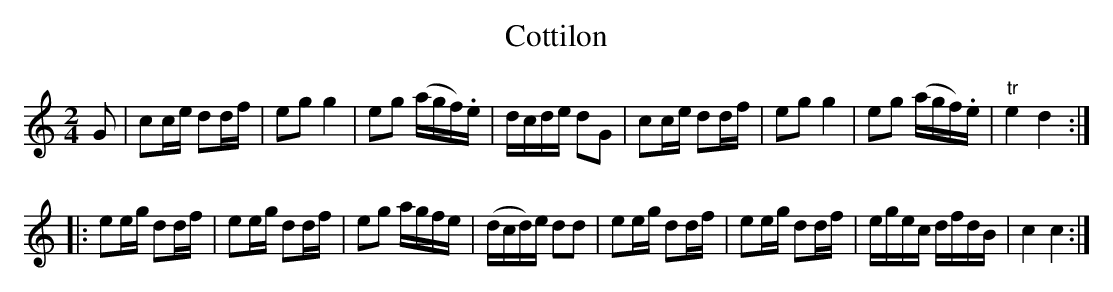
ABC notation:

X:1
T:Cottilon
M:2/4
K:C
G2|\
c2ce d2df| e2g2g4| e2g2 (agf).e| dcde d2G2|\
c2ce d2df| e2g2g4| e2g2 (agf).e| "tr"e4 d4::
e2eg d2df| e2eg d2df| e2g2 agfe| (dcd)e d2d2|\
e2eg d2df| e2eg d2df| egec dfdB| c4 c4:|
